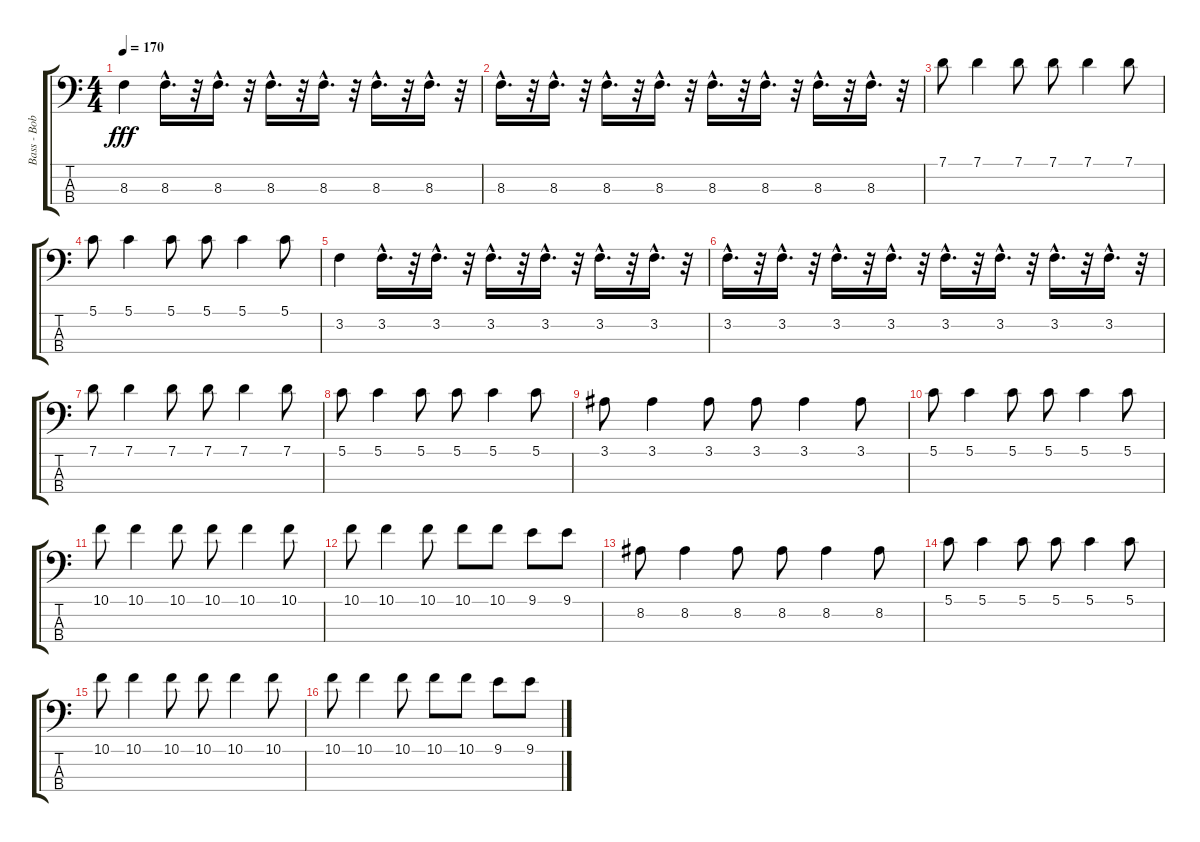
\track ("Bass - Bob Hoofdweg" "Bass - Bob") {instrument electricbasspick}
\staff {score tabs}
\tuning (G2 D2 A1 E1) {hide}
\ts (4 4)
\tempo 170
\clef f4
\ks c
8.3.4{dy fff} 8.3{hac}.16{d} r.32 8.3{hac}.16{d} r.32 8.3{hac}.16{d} r.32 8.3{hac}.16{d} r.32 8.3{hac}.16{d} r.32 8.3{hac}.16{d} r.32 |
8.3{hac}.16{d} r.32 8.3{hac}.16{d} r.32 8.3{hac}.16{d} r.32 8.3{hac}.16{d} r.32 8.3{hac}.16{d} r.32 8.3{hac}.16{d} r.32 8.3{hac}.16{d} r.32 8.3{hac}.16{d} r.32 |
7.1.8 7.1.4 7.1.8 7.1.8 7.1.4 7.1.8 |
5.1.8 5.1.4 5.1.8 5.1.8 5.1.4 5.1.8 |
3.2.4 3.2{hac}.16{d} r.32 3.2{hac}.16{d} r.32 3.2{hac}.16{d} r.32 3.2{hac}.16{d} r.32 3.2{hac}.16{d} r.32 3.2{hac}.16{d} r.32 |
3.2{hac}.16{d} r.32 3.2{hac}.16{d} r.32 3.2{hac}.16{d} r.32 3.2{hac}.16{d} r.32 3.2{hac}.16{d} r.32 3.2{hac}.16{d} r.32 3.2{hac}.16{d} r.32 3.2{hac}.16{d} r.32 |
7.1.8 7.1.4 7.1.8 7.1.8 7.1.4 7.1.8 |
5.1.8 5.1.4 5.1.8 5.1.8 5.1.4 5.1.8 |
3.1.8 3.1.4 3.1.8 3.1.8 3.1.4 3.1.8 |
5.1.8 5.1.4 5.1.8 5.1.8 5.1.4 5.1.8 |
10.1.8 10.1.4 10.1.8 10.1.8 10.1.4 10.1.8 |
10.1.8 10.1.4 10.1.8 10.1.8 10.1.8 9.1.8 9.1.8 |
8.2.8 8.2.4 8.2.8 8.2.8 8.2.4 8.2.8 |
5.1.8 5.1.4 5.1.8 5.1.8 5.1.4 5.1.8 |
10.1.8 10.1.4 10.1.8 10.1.8 10.1.4 10.1.8 |
10.1.8 10.1.4 10.1.8 10.1.8 10.1.8 9.1.8 9.1.8
